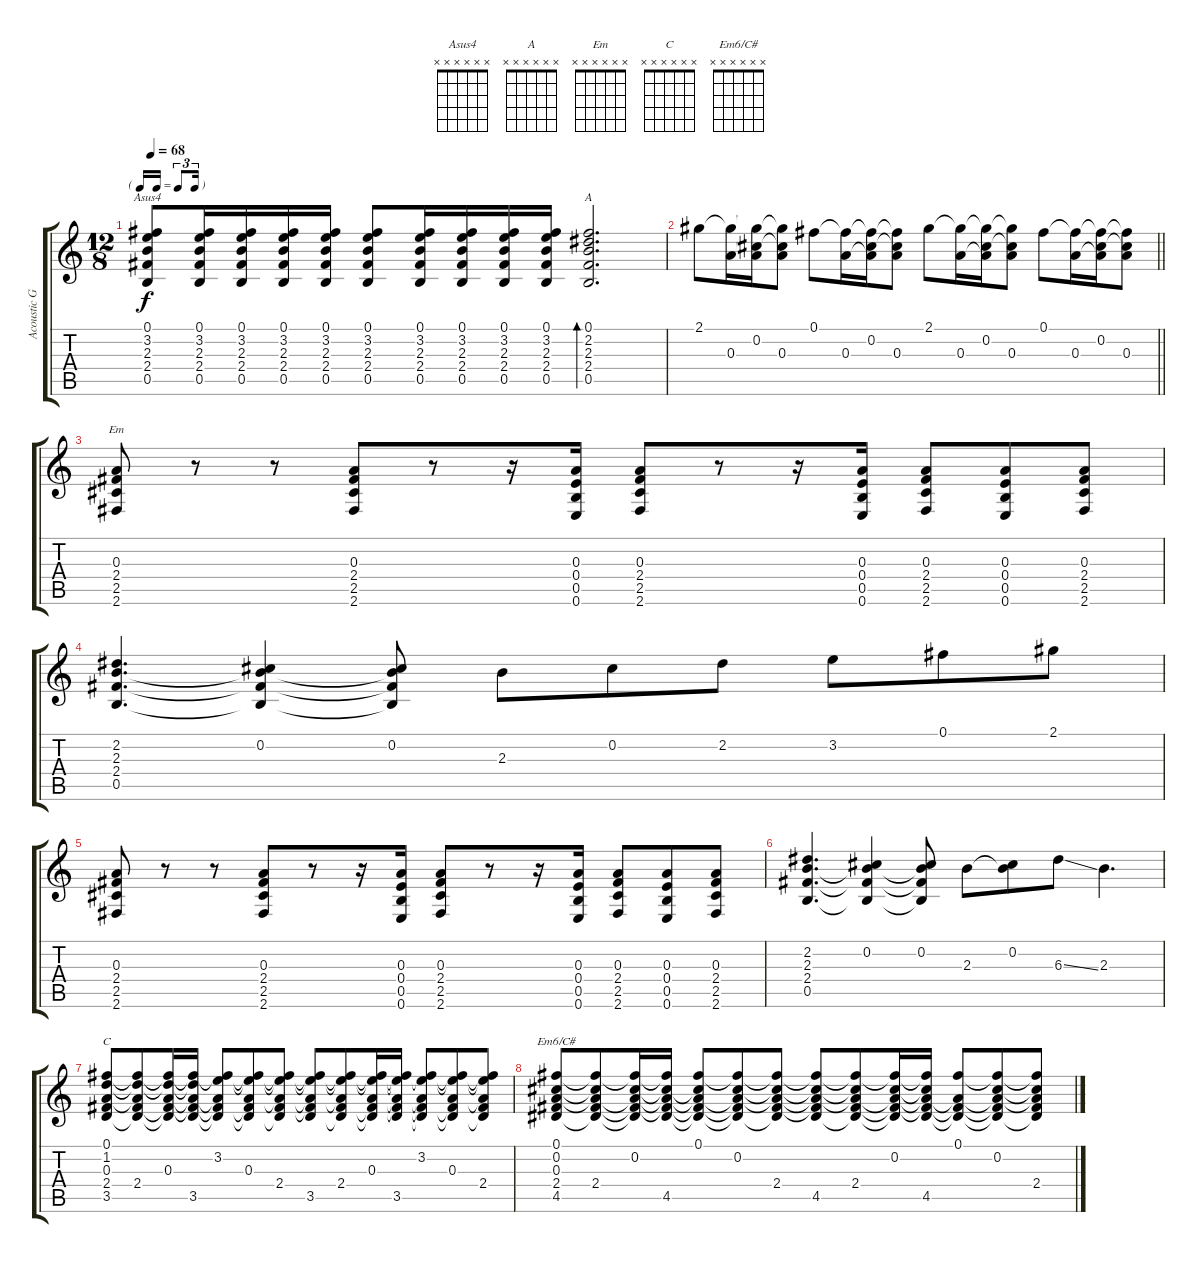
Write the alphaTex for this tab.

\track ("Acoustic Guitar 2" "Acoustic G") {instrument acousticguitarsteel}
\staff {score tabs}
\tuning (Gb4 Db4 A3 E3 B2 E2) {hide}
\chord ("Asus4" x x x x x x)
\chord ("A" x x x x x x)
\chord ("Em" x x x x x x)
\chord ("C" x x x x x x)
\chord ("Em6/C#" x x x x x x)
\ts (12 8)
\tf triplet16th
\tempo 68
\clef g2
\ks c
(0.1 3.2 2.3 2.4 0.5).8{ch "Asus4" dy f} (0.1 3.2 2.3 2.4 0.5).16 (0.1 3.2 2.3 2.4 0.5).16 (0.1 3.2 2.3 2.4 0.5).16 (0.1 3.2 2.3 2.4 0.5).16 (0.1 3.2 2.3 2.4 0.5).8 (0.1 3.2 2.3 2.4 0.5).16 (0.1 3.2 2.3 2.4 0.5).16 (0.1 3.2 2.3 2.4 0.5).16 (0.1 3.2 2.3 2.4 0.5).16 (0.1 2.2 2.3 2.4 0.5).2{d bd 120 ch "A"} |
\barLineRight lightlight
2.1.8 (2.1{t} 0.3).16 (2.1{t} 0.2 0.3{t}).16 (2.1{t} 0.2{t} 0.3).8 0.1.8 (0.1{t} 0.3).16 (0.1{t} 0.2 0.3{t}).16 (0.1{t} 0.2{t} 0.3).8 2.1.8 (2.1{t} 0.3).16 (2.1{t} 0.2 0.3{t}).16 (2.1{t} 0.2{t} 0.3).8 0.1.8 (0.1{t} 0.3).16 (0.1{t} 0.2 0.3{t}).16 (0.1{t} 0.2{t} 0.3).8 |
(0.3 2.4 2.5 2.6).8{ch "Em"} r.8 r.8 (0.3 2.4 2.5 2.6).8 r.8 r.16 (0.3 0.4 0.5 0.6).16 (0.3 2.4 2.5 2.6).8 r.8 r.16 (0.3 0.4 0.5 0.6).16 (0.3 2.4 2.5 2.6).8 (0.3 0.4 0.5 0.6).8 (0.3 2.4 2.5 2.6).8 |
(2.2 2.3 2.4 0.5).4{d} (0.2 2.3{t} 2.4{t} 0.5{t}).4 (0.2 2.3{t} 2.4{t} 0.5{t}).8 2.3.8 0.2.8 2.2.8 3.2.8 0.1.8 2.1.8 |
(0.3 2.4 2.5 2.6).8 r.8 r.8 (0.3 2.4 2.5 2.6).8 r.8 r.16 (0.3 0.4 0.5 0.6).16 (0.3 2.4 2.5 2.6).8 r.8 r.16 (0.3 0.4 0.5 0.6).16 (0.3 2.4 2.5 2.6).8 (0.3 0.4 0.5 0.6).8 (0.3 2.4 2.5 2.6).8 |
(2.2 2.3 2.4 0.5).4{d} (0.2 2.3{t} 2.4{t} 0.5{t}).4 (0.2 2.3{t} 2.4{t} 0.5{t}).8 2.3.8 (0.2 2.3{t}).8 6.3{ss}.8 2.3.4{d} |
(0.1 1.2 0.3 2.4 3.5).8{ch "C"} (0.1{t} 1.2{t} 0.3{t} 2.4 3.5{t}).8 (0.1{t} 1.2{t} 0.3 2.4{t} 3.5{t}).16 (0.1{t} 1.2{t} 0.3{t} 2.4{t} 3.5).16 (0.1{t} 3.2 0.3{t} 2.4{t} 3.5{t}).8 (0.1{t} 3.2{t} 0.3 2.4{t} 3.5{t}).8 (0.1{t} 3.2{t} 0.3{t} 2.4 3.5{t}).8 (0.1{t} 3.2{t} 0.3{t} 2.4{t} 3.5).8 (0.1{t} 3.2{t} 0.3{t} 2.4 3.5{t}).8 (0.1{t} 3.2{t} 0.3 2.4{t} 3.5{t}).16 (0.1{t} 3.2{t} 0.3{t} 2.4{t} 3.5).16 (0.1{t} 3.2 0.3{t} 2.4{t} 3.5{t}).8 (0.1{t} 3.2{t} 0.3 2.4{t} 3.5{t}).8 (0.1{t} 3.2{t} 0.3{t} 2.4 3.5{t}).8 |
(0.1 0.2 0.3 2.4 4.5).8{ch "Em6/C#"} (0.1{t} 0.2{t} 0.3{t} 2.4 4.5{t}).8 (0.1{t} 0.2 0.3{t} 2.4{t} 4.5{t}).16 (0.1{t} 0.2{t} 0.3{t} 2.4{t} 4.5).16 (0.1 0.2{t} 0.3{t} 2.4{t} 4.5{t}).8 (0.1{t} 0.2 0.3{t} 2.4{t} 4.5{t}).8 (0.1{t} 0.2{t} 0.3{t} 2.4 4.5{t}).8 (0.1{t} 0.2{t} 0.3{t} 2.4{t} 4.5).8 (0.1{t} 0.2{t} 0.3{t} 2.4 4.5{t}).8 (0.1{t} 0.2 0.3{t} 2.4{t} 4.5{t}).16 (0.1{t} 0.2{t} 0.3{t} 2.4{t} 4.5).16 (0.1 0.3{t} 2.4{t} 4.5{t}).8 (0.1{t} 0.2 0.3{t} 2.4{t} 4.5{t}).8 (0.1{t} 0.2{t} 0.3{t} 2.4 4.5{t}).8
